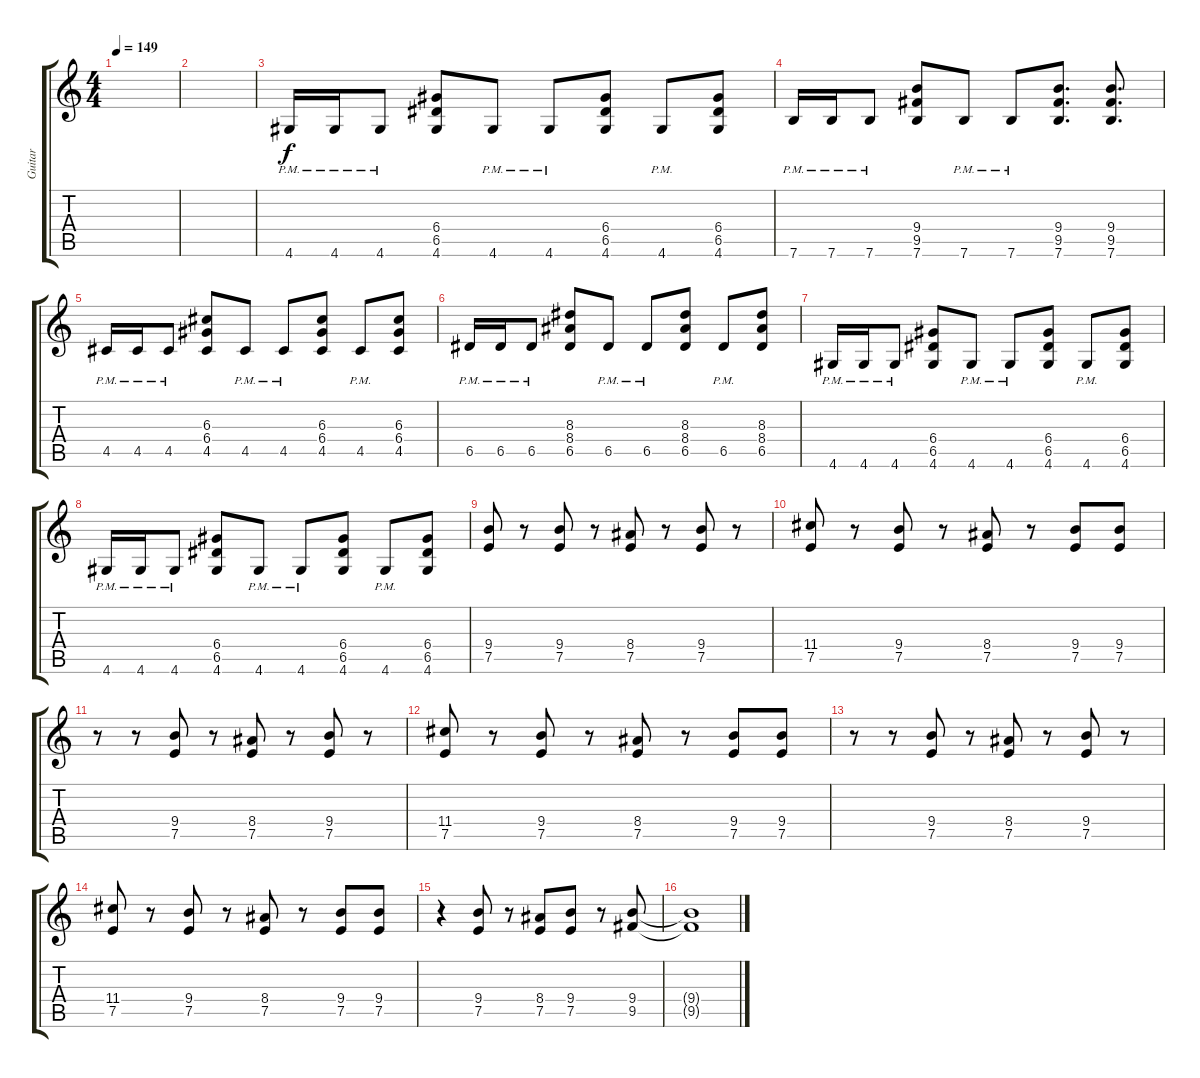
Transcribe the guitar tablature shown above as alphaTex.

\track ("Guitar" "Guitar") {instrument electricguitarclean}
\staff {score tabs}
\tuning (E4 B3 G3 D3 A2 E2) {hide}
\ts (4 4)
\tempo 149
\clef g2
\ks c
|
|
4.6{pm}.16{volume 16 instrument overdrivenguitar} 4.6{pm}.16 4.6{pm}.8 (6.4 6.5 4.6).8 4.6{pm}.8 4.6{pm}.8 (6.4 6.5 4.6).8 4.6{pm}.8 (6.4 6.5 4.6).8 |
7.6{pm}.16 7.6{pm}.16 7.6{pm}.8 (9.4 9.5 7.6).8 7.6{pm}.8 7.6{pm}.8 (9.4 9.5 7.6).8{d} (9.4 9.5 7.6).8{d} |
4.5{pm}.16 4.5{pm}.16 4.5{pm}.8 (6.3 6.4 4.5).8 4.5{pm}.8 4.5{pm}.8 (6.3 6.4 4.5).8 4.5{pm}.8 (6.3 6.4 4.5).8 |
6.5{pm}.16 6.5{pm}.16 6.5{pm}.8 (8.3 8.4 6.5).8 6.5{pm}.8 6.5{pm}.8 (8.3 8.4 6.5).8 6.5{pm}.8 (8.3 8.4 6.5).8 |
4.6{pm}.16 4.6{pm}.16 4.6{pm}.8 (6.4 6.5 4.6).8 4.6{pm}.8 4.6{pm}.8 (6.4 6.5 4.6).8 4.6{pm}.8 (6.4 6.5 4.6).8 |
4.6{pm}.16 4.6{pm}.16 4.6{pm}.8 (6.4 6.5 4.6).8 4.6{pm}.8 4.6{pm}.8 (6.4 6.5 4.6).8 4.6{pm}.8 (6.4 6.5 4.6).8 |
(9.4 7.5).8{volume 10} r.8 (9.4 7.5).8 r.8 (8.4 7.5).8 r.8 (9.4 7.5).8 r.8 |
(11.4 7.5).8 r.8 (9.4 7.5).8 r.8 (8.4 7.5).8 r.8 (9.4 7.5).8 (9.4 7.5).8 |
r.8 r.8 (9.4 7.5).8 r.8 (8.4 7.5).8 r.8 (9.4 7.5).8 r.8 |
(11.4 7.5).8 r.8 (9.4 7.5).8 r.8 (8.4 7.5).8 r.8 (9.4 7.5).8 (9.4 7.5).8 |
r.8 r.8 (9.4 7.5).8 r.8 (8.4 7.5).8 r.8 (9.4 7.5).8 r.8 |
(11.4 7.5).8 r.8 (9.4 7.5).8 r.8 (8.4 7.5).8 r.8 (9.4 7.5).8 (9.4 7.5).8 |
r.4 (9.4 7.5).8 r.8 (8.4 7.5).8 (9.4 7.5).8 r.8 (9.4 9.5).8 |
(9.4{t} 9.5{t}).1
